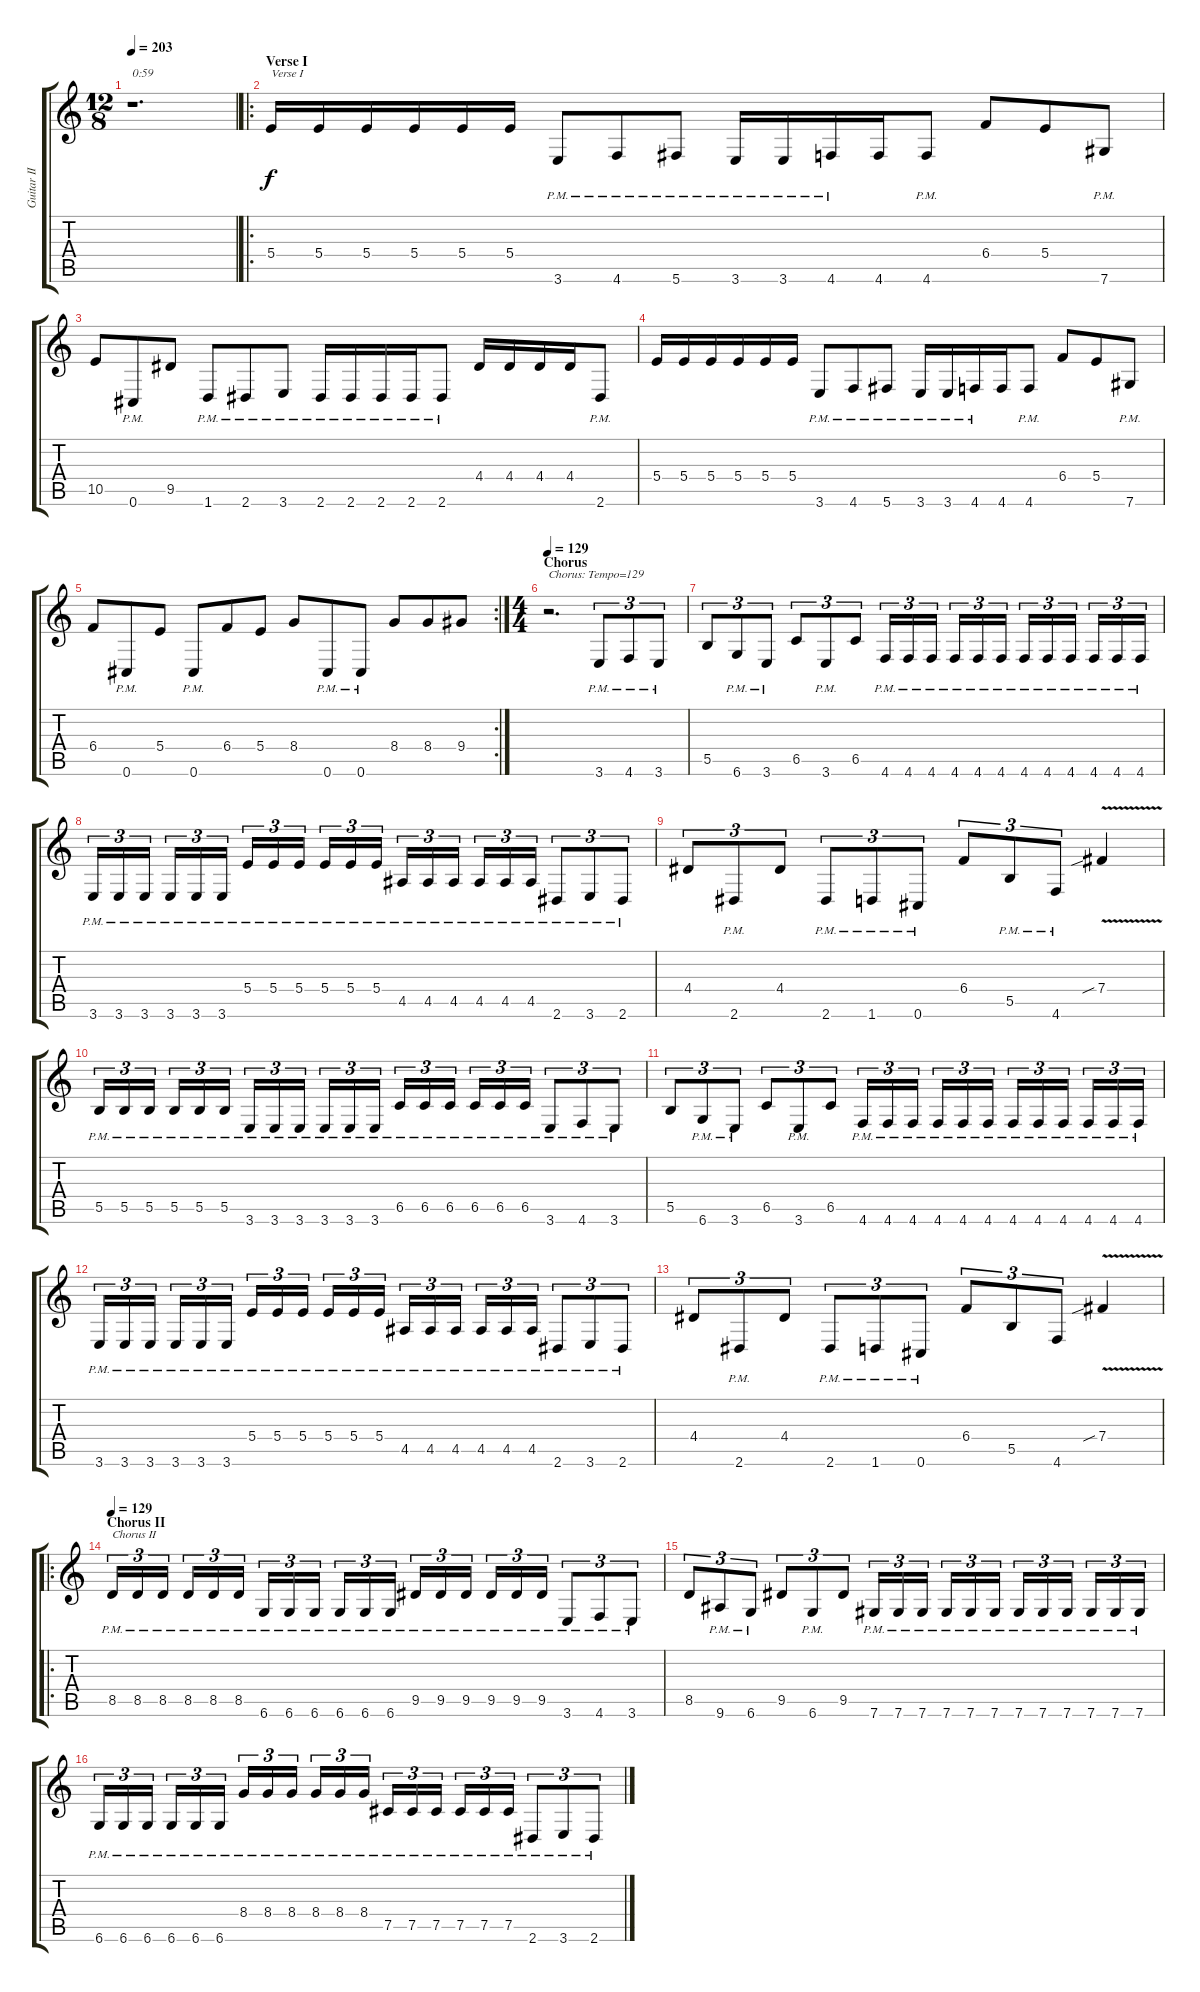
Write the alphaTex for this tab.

\track ("Guitar II [Guy Marchais]" "Guitar II ") {instrument distortionguitar}
\staff {score tabs}
\tuning (Db4 Ab3 E3 B2 Gb2 Db2) {hide}
\ts (12 8)
\tempo 203
\clef g2
\ks c
r.1{d txt "0:59" dy f instrument distortionguitar} |
\ro
\section ("" "Verse I")
5.4.16{txt "Verse I"} 5.4.16 5.4.16 5.4.16 5.4.16 5.4.16 3.6{pm}.8 4.6{pm}.8 5.6{pm}.8 3.6{pm}.16 3.6{pm}.16 4.6{pm}.16 4.6.16 4.6{pm}.8 6.4.8 5.4.8 7.6{pm}.8 |
10.5.8 0.6{pm}.8 9.5.8 1.6{pm}.8 2.6{pm}.8 3.6{pm}.8 2.6{pm}.16 2.6{pm}.16 2.6{pm}.16 2.6{pm}.16 2.6{pm}.8 4.4.16 4.4.16 4.4.16 4.4.16 2.6{pm}.8 |
5.4.16 5.4.16 5.4.16 5.4.16 5.4.16 5.4.16 3.6{pm}.8 4.6{pm}.8 5.6{pm}.8 3.6{pm}.16 3.6{pm}.16 4.6{pm}.16 4.6.16 4.6{pm}.8 6.4.8 5.4.8 7.6{pm}.8 |
\rc 2
6.4.8 0.6{pm}.8 5.4.8 0.6{pm}.8 6.4.8 5.4.8 8.4.8 0.6{pm}.8 0.6{pm}.8 8.4.8 8.4.8 9.4.8 |
\ts (4 4)
\section ("" "Chorus")
\tempo 129
r.2{d txt "Chorus: Tempo=129"} 3.6{pm}.8{tu (3 2)} 4.6{pm}.8{tu (3 2)} 3.6{pm}.8{tu (3 2)} |
5.5.8{tu (3 2)} 6.6{pm}.8{tu (3 2)} 3.6{pm}.8{tu (3 2)} 6.5.8{tu (3 2)} 3.6{pm}.8{tu (3 2)} 6.5.8{tu (3 2)} 4.6{pm}.16{tu (3 2)} 4.6{pm}.16{tu (3 2)} 4.6{pm}.16{tu (3 2)} 4.6{pm}.16{tu (3 2)} 4.6{pm}.16{tu (3 2)} 4.6{pm}.16{tu (3 2)} 4.6{pm}.16{tu (3 2)} 4.6{pm}.16{tu (3 2)} 4.6{pm}.16{tu (3 2)} 4.6{pm}.16{tu (3 2)} 4.6{pm}.16{tu (3 2)} 4.6{pm}.16{tu (3 2)} |
3.6{pm}.16{tu (3 2)} 3.6{pm}.16{tu (3 2)} 3.6{pm}.16{tu (3 2)} 3.6{pm}.16{tu (3 2)} 3.6{pm}.16{tu (3 2)} 3.6{pm}.16{tu (3 2)} 5.4{pm}.16{tu (3 2)} 5.4{pm}.16{tu (3 2)} 5.4{pm}.16{tu (3 2)} 5.4{pm}.16{tu (3 2)} 5.4{pm}.16{tu (3 2)} 5.4{pm}.16{tu (3 2)} 4.5{pm}.16{tu (3 2)} 4.5{pm}.16{tu (3 2)} 4.5{pm}.16{tu (3 2)} 4.5{pm}.16{tu (3 2)} 4.5{pm}.16{tu (3 2)} 4.5{pm}.16{tu (3 2)} 2.6{pm}.8{tu (3 2)} 3.6{pm}.8{tu (3 2)} 2.6{pm}.8{tu (3 2)} |
4.4.8{tu (3 2)} 2.6{pm}.8{tu (3 2)} 4.4.8{tu (3 2)} 2.6{pm}.8{tu (3 2)} 1.6{pm}.8{tu (3 2)} 0.6{pm}.8{tu (3 2)} 6.4.8{tu (3 2)} 5.5{pm}.8{tu (3 2)} 4.6{pm}.8{tu (3 2)} 7.4{v sib}.4 |
5.5{pm}.16{tu (3 2)} 5.5{pm}.16{tu (3 2)} 5.5{pm}.16{tu (3 2)} 5.5{pm}.16{tu (3 2)} 5.5{pm}.16{tu (3 2)} 5.5{pm}.16{tu (3 2)} 3.6{pm}.16{tu (3 2)} 3.6{pm}.16{tu (3 2)} 3.6{pm}.16{tu (3 2)} 3.6{pm}.16{tu (3 2)} 3.6{pm}.16{tu (3 2)} 3.6{pm}.16{tu (3 2)} 6.5{pm}.16{tu (3 2)} 6.5{pm}.16{tu (3 2)} 6.5{pm}.16{tu (3 2)} 6.5{pm}.16{tu (3 2)} 6.5{pm}.16{tu (3 2)} 6.5{pm}.16{tu (3 2)} 3.6{pm}.8{tu (3 2)} 4.6{pm}.8{tu (3 2)} 3.6{pm}.8{tu (3 2)} |
5.5.8{tu (3 2)} 6.6{pm}.8{tu (3 2)} 3.6{pm}.8{tu (3 2)} 6.5.8{tu (3 2)} 3.6{pm}.8{tu (3 2)} 6.5.8{tu (3 2)} 4.6{pm}.16{tu (3 2)} 4.6{pm}.16{tu (3 2)} 4.6{pm}.16{tu (3 2)} 4.6{pm}.16{tu (3 2)} 4.6{pm}.16{tu (3 2)} 4.6{pm}.16{tu (3 2)} 4.6{pm}.16{tu (3 2)} 4.6{pm}.16{tu (3 2)} 4.6{pm}.16{tu (3 2)} 4.6{pm}.16{tu (3 2)} 4.6{pm}.16{tu (3 2)} 4.6{pm}.16{tu (3 2)} |
3.6{pm}.16{tu (3 2)} 3.6{pm}.16{tu (3 2)} 3.6{pm}.16{tu (3 2)} 3.6{pm}.16{tu (3 2)} 3.6{pm}.16{tu (3 2)} 3.6{pm}.16{tu (3 2)} 5.4{pm}.16{tu (3 2)} 5.4{pm}.16{tu (3 2)} 5.4{pm}.16{tu (3 2)} 5.4{pm}.16{tu (3 2)} 5.4{pm}.16{tu (3 2)} 5.4{pm}.16{tu (3 2)} 4.5{pm}.16{tu (3 2)} 4.5{pm}.16{tu (3 2)} 4.5{pm}.16{tu (3 2)} 4.5{pm}.16{tu (3 2)} 4.5{pm}.16{tu (3 2)} 4.5{pm}.16{tu (3 2)} 2.6{pm}.8{tu (3 2)} 3.6{pm}.8{tu (3 2)} 2.6{pm}.8{tu (3 2)} |
4.4.8{tu (3 2)} 2.6{pm}.8{tu (3 2)} 4.4.8{tu (3 2)} 2.6{pm}.8{tu (3 2)} 1.6{pm}.8{tu (3 2)} 0.6{pm}.8{tu (3 2)} 6.4.8{tu (3 2)} 5.5.8{tu (3 2)} 4.6.8{tu (3 2)} 7.4{v sib}.4 |
\ro
\section ("" "Chorus II")
\tempo 129
8.5{pm}.16{tu (3 2) txt "Chorus II"} 8.5{pm}.16{tu (3 2)} 8.5{pm}.16{tu (3 2)} 8.5{pm}.16{tu (3 2)} 8.5{pm}.16{tu (3 2)} 8.5{pm}.16{tu (3 2)} 6.6{pm}.16{tu (3 2)} 6.6{pm}.16{tu (3 2)} 6.6{pm}.16{tu (3 2)} 6.6{pm}.16{tu (3 2)} 6.6{pm}.16{tu (3 2)} 6.6{pm}.16{tu (3 2)} 9.5{pm}.16{tu (3 2)} 9.5{pm}.16{tu (3 2)} 9.5{pm}.16{tu (3 2)} 9.5{pm}.16{tu (3 2)} 9.5{pm}.16{tu (3 2)} 9.5{pm}.16{tu (3 2)} 3.6{pm}.8{tu (3 2)} 4.6{pm}.8{tu (3 2)} 3.6{pm}.8{tu (3 2)} |
8.5.8{tu (3 2)} 9.6{pm}.8{tu (3 2)} 6.6{pm}.8{tu (3 2)} 9.5.8{tu (3 2)} 6.6{pm}.8{tu (3 2)} 9.5.8{tu (3 2)} 7.6{pm}.16{tu (3 2)} 7.6{pm}.16{tu (3 2)} 7.6{pm}.16{tu (3 2)} 7.6{pm}.16{tu (3 2)} 7.6{pm}.16{tu (3 2)} 7.6{pm}.16{tu (3 2)} 7.6{pm}.16{tu (3 2)} 7.6{pm}.16{tu (3 2)} 7.6{pm}.16{tu (3 2)} 7.6{pm}.16{tu (3 2)} 7.6{pm}.16{tu (3 2)} 7.6{pm}.16{tu (3 2)} |
6.6{pm}.16{tu (3 2)} 6.6{pm}.16{tu (3 2)} 6.6{pm}.16{tu (3 2)} 6.6{pm}.16{tu (3 2)} 6.6{pm}.16{tu (3 2)} 6.6{pm}.16{tu (3 2)} 8.4{pm}.16{tu (3 2)} 8.4{pm}.16{tu (3 2)} 8.4{pm}.16{tu (3 2)} 8.4{pm}.16{tu (3 2)} 8.4{pm}.16{tu (3 2)} 8.4{pm}.16{tu (3 2)} 7.5{pm}.16{tu (3 2)} 7.5{pm}.16{tu (3 2)} 7.5{pm}.16{tu (3 2)} 7.5{pm}.16{tu (3 2)} 7.5{pm}.16{tu (3 2)} 7.5{pm}.16{tu (3 2)} 2.6{pm}.8{tu (3 2)} 3.6{pm}.8{tu (3 2)} 2.6{pm}.8{tu (3 2)}
